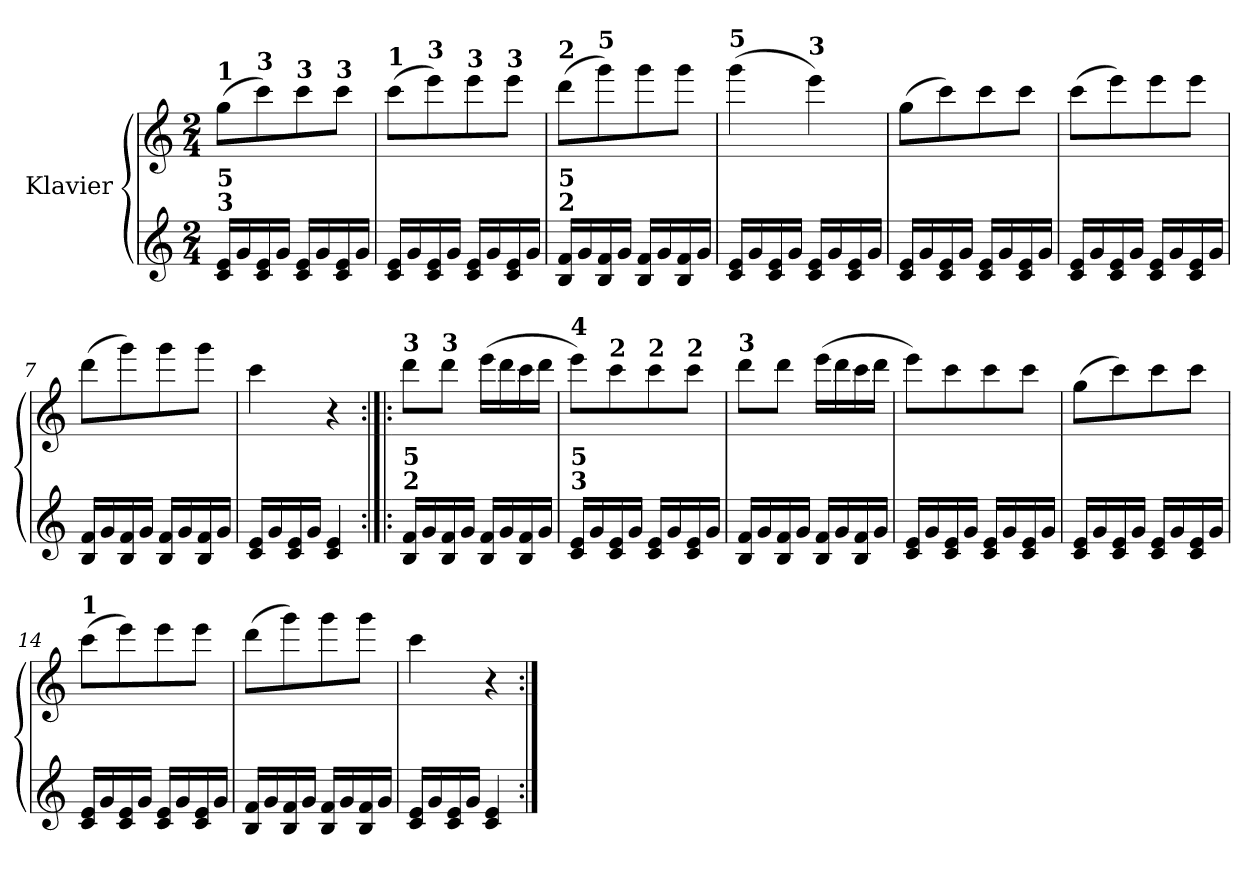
**kern	**kern
*part1	*part1
*staff2	*staff1
*I"Klavier	*
!!LO:PB:g=z
*clefG2	*clefG2
*k[]	*k[]
*C:	*C:
*M2/4	*M2/4
=1	=1
!	!LO:TX:a:B:t=1
!LO:TX:a:B:t=3	!
!LO:TX:B:t=5	!
16ci/ 16eiLL	(8ggi\L
16gi/	.
!	!LO:TX:a:B:t=3
16ci/ 16ei	8ccci\)
16gi/JJ	.
!	!LO:TX:a:B:t=3
16ci/ 16eiLL	8ccci\
16gi/	.
!	!LO:TX:a:B:t=3
16ci/ 16ei	8ccci\J
16gi/JJ	.
=2	=2
!	!LO:TX:a:B:t=1
16ci/ 16eiLL	(8ccci\L
16gi/	.
!	!LO:TX:a:B:t=3
16ci/ 16ei	8eeei\)
16gi/JJ	.
!	!LO:TX:a:B:t=3
16ci/ 16eiLL	8eeei\
16gi/	.
!	!LO:TX:a:B:t=3
16ci/ 16ei	8eeei\J
16gi/JJ	.
=3	=3
!	!LO:TX:a:B:t=2
!LO:TX:a:B:t=2	!
!LO:TX:B:t=5	!
16Bi/ 16fiLL	(8dddi\L
16gi/	.
!	!LO:TX:a:B:t=5
16Bi/ 16fi	8gggi\)
16gi/JJ	.
16Bi/ 16fiLL	8gggi\
16gi/	.
16Bi/ 16fi	8gggi\J
16gi/JJ	.
=4	=4
!	!LO:TX:a:B:t=5
16ci/ 16eiLL	(4gggi\
16gi/	.
16ci/ 16ei	.
16gi/JJ	.
!	!LO:TX:a:B:t=3
16ci/ 16eiLL	4eeei\)
16gi/	.
16ci/ 16ei	.
16gi/JJ	.
=5	=5
16ci/ 16eiLL	(8ggi\L
16gi/	.
16ci/ 16ei	8ccci\)
16gi/JJ	.
16ci/ 16eiLL	8ccci\
16gi/	.
16ci/ 16ei	8ccci\J
16gi/JJ	.
!!LO:LB:g=z
=6	=6
16ci/ 16eiLL	(8ccci\L
16gi/	.
16ci/ 16ei	8eeei\)
16gi/JJ	.
16ci/ 16eiLL	8eeei\
16gi/	.
16ci/ 16ei	8eeei\J
16gi/JJ	.
=7	=7
16Bi/ 16fiLL	(8dddi\L
16gi/	.
16Bi/ 16fi	8gggi\)
16gi/JJ	.
16Bi/ 16fiLL	8gggi\
16gi/	.
16Bi/ 16fi	8gggi\J
16gi/JJ	.
=8	=8
16ci/ 16eiLL	4ccci\
16gi/	.
16ci/ 16ei	.
16gi/JJ	.
4ci/ 4ei	4r
=9:|!|:	=9:|!|:
!	!LO:TX:a:B:t=3
!LO:TX:a:B:t=2	!
!LO:TX:B:t=5	!
16Bi/ 16fiLL	8dddi\L
16gi/	.
!	!LO:TX:a:B:t=3
16Bi/ 16fi	8dddi\J
16gi/JJ	.
16Bi/ 16fiLL	(16eeei\LL
16gi/	16dddi\
16Bi/ 16fi	16ccci\
16gi/JJ	16dddi\JJ
=10	=10
!	!LO:TX:a:B:t=4
!LO:TX:a:B:t=3	!
!LO:TX:B:t=5	!
16ci/ 16eiLL	8eeei\L)
16gi/	.
!	!LO:TX:a:B:t=2
16ci/ 16ei	8ccci\
16gi/JJ	.
!	!LO:TX:a:B:t=2
16ci/ 16eiLL	8ccci\
16gi/	.
!	!LO:TX:a:B:t=2
16ci/ 16ei	8ccci\J
16gi/JJ	.
!!LO:LB:g=z
=11	=11
!	!LO:TX:a:B:t=3
16Bi/ 16fiLL	8dddi\L
16gi/	.
16Bi/ 16fi	8dddi\J
16gi/JJ	.
16Bi/ 16fiLL	(16eeei\LL
16gi/	16dddi\
16Bi/ 16fi	16ccci\
16gi/JJ	16dddi\JJ
=12	=12
16ci/ 16eiLL	8eeei\L)
16gi/	.
16ci/ 16ei	8ccci\
16gi/JJ	.
16ci/ 16eiLL	8ccci\
16gi/	.
16ci/ 16ei	8ccci\J
16gi/JJ	.
=13	=13
16ci/ 16eiLL	(8ggi\L
16gi/	.
16ci/ 16ei	8ccci\)
16gi/JJ	.
16ci/ 16eiLL	8ccci\
16gi/	.
16ci/ 16ei	8ccci\J
16gi/JJ	.
!!LO:LB:g=z
=14	=14
!	!LO:TX:a:B:t=1
16ci/ 16eiLL	(8ccci\L
16gi/	.
16ci/ 16ei	8eeei\)
16gi/JJ	.
16ci/ 16eiLL	8eeei\
16gi/	.
16ci/ 16ei	8eeei\J
16gi/JJ	.
=15	=15
16Bi/ 16fiLL	(8dddi\L
16gi/	.
16Bi/ 16fi	8gggi\)
16gi/JJ	.
16Bi/ 16fiLL	8gggi\
16gi/	.
16Bi/ 16fi	8gggi\J
16gi/JJ	.
=16	=16
16ci/ 16eiLL	4ccci\
16gi/	.
16ci/ 16ei	.
16gi/JJ	.
4ci/ 4ei	4r
=:|!	=:|!
*-	*-
